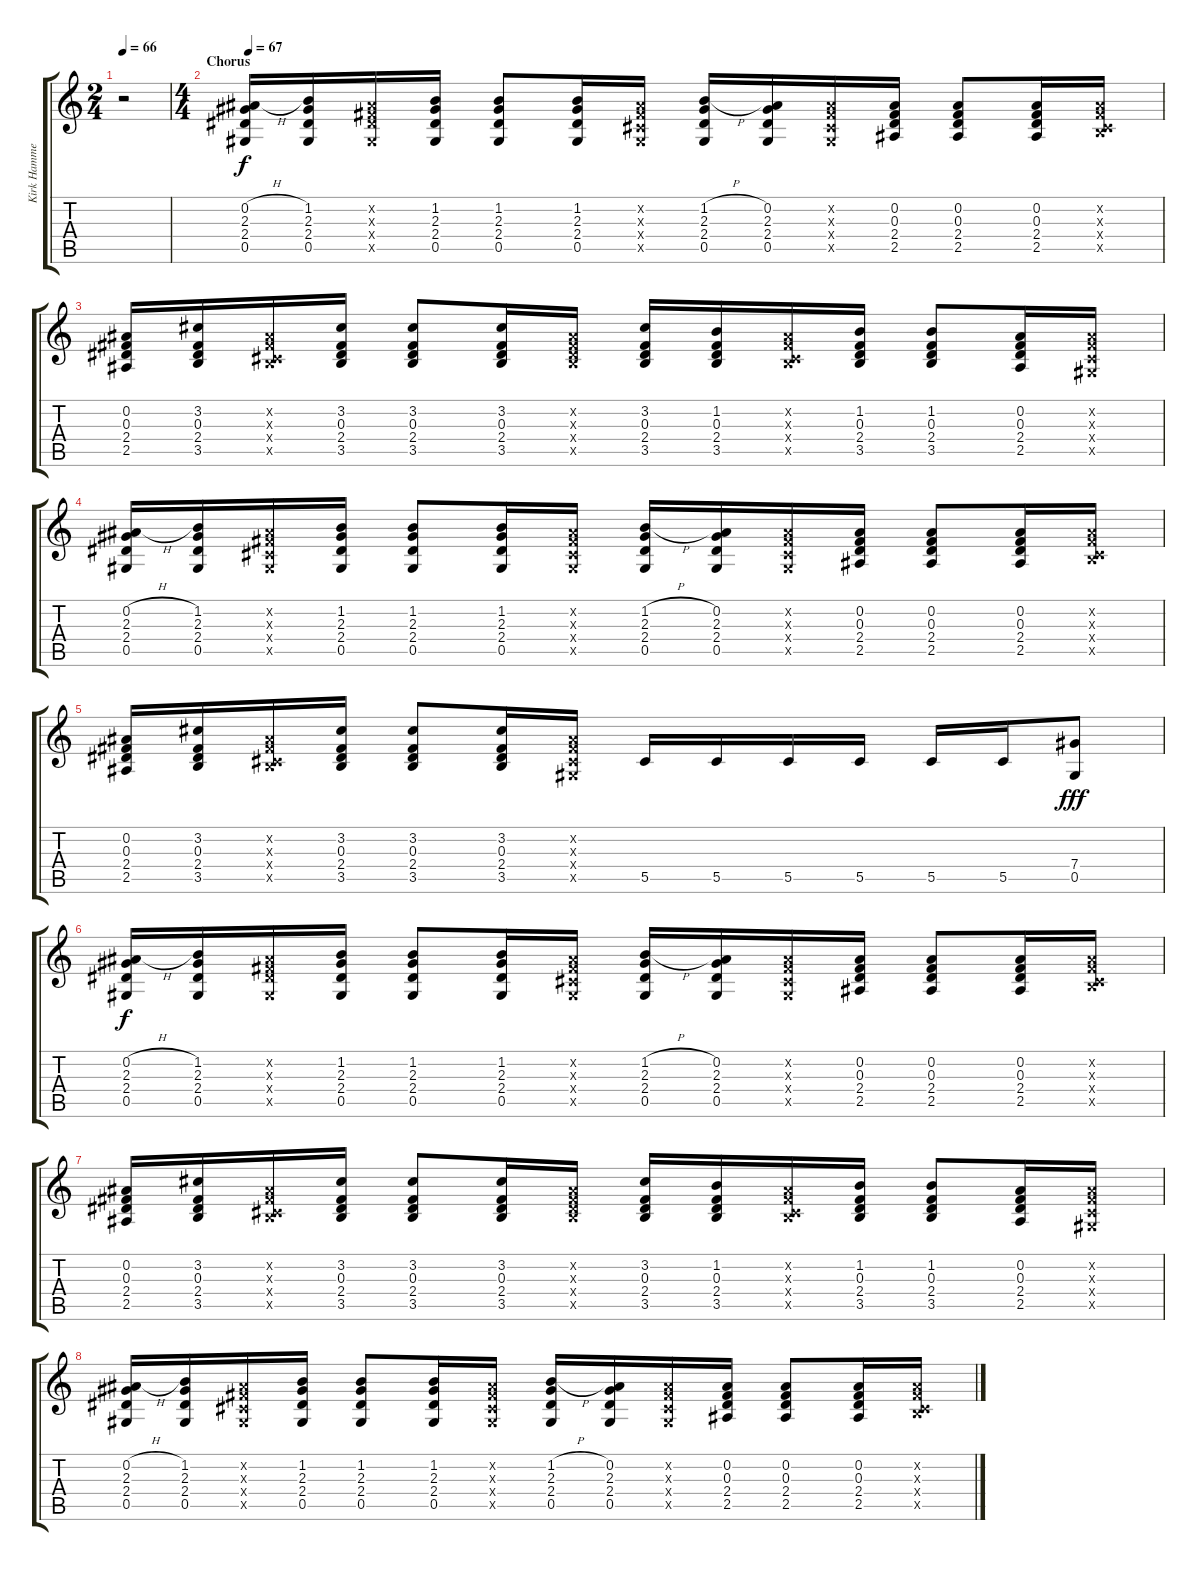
\track ("Kirk Hammett (Distortion Guitar)" "Kirk Hamme") {instrument distortionguitar}
\staff {score tabs}
\tuning (Eb4 Bb3 Gb3 Db3 Ab2 Eb2) {hide}
\ts (2 4)
\tempo 66
\clef g2
\ks c
r.2{dy f} |
\ts (4 4)
\section ("" "Chorus")
\tempo 67
(0.2{h} 2.3 2.4 0.5).16 (1.2 2.3 2.4 0.5).16 (0.2{x} 0.3{x} 2.4{x} 0.5{x}).16 (1.2 2.3 2.4 0.5).16 (1.2 2.3 2.4 0.5).8 (1.2 2.3 2.4 0.5).16 (0.2{x} 0.3{x} 0.4{x} 0.5{x}).16 (1.2{h} 2.3 2.4 0.5).16 (0.2 2.3 2.4 0.5).16 (0.2{x} 0.3{x} 0.4{x} 0.5{x}).16 (0.2 0.3 2.4 2.5).16 (0.2 0.3 2.4 2.5).8 (0.2 0.3 2.4 2.5).16 (0.2{x} 0.3{x} 0.4{x} 3.5{x}).16 |
(0.2 0.3 2.4 2.5).16 (3.2 0.3 2.4 3.5).16 (0.2{x} 0.3{x} 0.4{x} 3.5{x}).16 (3.2 0.3 2.4 3.5).16 (3.2 0.3 2.4 3.5).8 (3.2 0.3 2.4 3.5).16 (0.2{x} 0.3{x} 2.4{x} 3.5{x}).16 (3.2 0.3 2.4 3.5).16 (1.2 0.3 2.4 3.5).16 (0.2{x} 0.3{x} 0.4{x} 3.5{x}).16 (1.2 0.3 2.4 3.5).16 (1.2 0.3 2.4 3.5).8 (0.2 0.3 2.4 2.5).16 (0.2{x} 0.3{x} 0.4{x} 0.5{x}).16 |
(0.2{h} 2.3 2.4 0.5).16 (1.2 2.3 2.4 0.5).16 (0.2{x} 0.3{x} 0.4{x} 0.5{x}).16 (1.2 2.3 2.4 0.5).16 (1.2 2.3 2.4 0.5).8 (1.2 2.3 2.4 0.5).16 (0.2{x} 0.3{x} 0.4{x} 0.5{x}).16 (1.2{h} 2.3 2.4 0.5).16 (0.2 2.3 2.4 0.5).16 (0.2{x} 0.3{x} 0.4{x} 0.5{x}).16 (0.2 0.3 2.4 2.5).16 (0.2 0.3 2.4 2.5).8 (0.2 0.3 2.4 2.5).16 (0.2{x} 0.3{x} 0.4{x} 3.5{x}).16 |
(0.2 0.3 2.4 2.5).16 (3.2 0.3 2.4 3.5).16 (0.2{x} 0.3{x} 0.4{x} 3.5{x}).16 (3.2 0.3 2.4 3.5).16 (3.2 0.3 2.4 3.5).8 (3.2 0.3 2.4 3.5).16 (0.2{x} 0.3{x} 0.4{x} 0.5{x}).16 5.5.16 5.5.16 5.5.16 5.5.16 5.5.16 5.5.16 (7.4 0.5).8{dy fff} |
(0.2{h} 2.3 2.4 0.5).16{dy f} (1.2 2.3 2.4 0.5).16 (0.2{x} 0.3{x} 2.4{x} 0.5{x}).16 (1.2 2.3 2.4 0.5).16 (1.2 2.3 2.4 0.5).8 (1.2 2.3 2.4 0.5).16 (0.2{x} 0.3{x} 0.4{x} 0.5{x}).16 (1.2{h} 2.3 2.4 0.5).16 (0.2 2.3 2.4 0.5).16 (0.2{x} 0.3{x} 0.4{x} 0.5{x}).16 (0.2 0.3 2.4 2.5).16 (0.2 0.3 2.4 2.5).8 (0.2 0.3 2.4 2.5).16 (0.2{x} 0.3{x} 0.4{x} 3.5{x}).16 |
(0.2 0.3 2.4 2.5).16 (3.2 0.3 2.4 3.5).16 (0.2{x} 0.3{x} 0.4{x} 3.5{x}).16 (3.2 0.3 2.4 3.5).16 (3.2 0.3 2.4 3.5).8 (3.2 0.3 2.4 3.5).16 (0.2{x} 0.3{x} 2.4{x} 3.5{x}).16 (3.2 0.3 2.4 3.5).16 (1.2 0.3 2.4 3.5).16 (0.2{x} 0.3{x} 0.4{x} 3.5{x}).16 (1.2 0.3 2.4 3.5).16 (1.2 0.3 2.4 3.5).8 (0.2 0.3 2.4 2.5).16 (0.2{x} 0.3{x} 0.4{x} 0.5{x}).16 |
(0.2{h} 2.3 2.4 0.5).16 (1.2 2.3 2.4 0.5).16 (0.2{x} 0.3{x} 0.4{x} 0.5{x}).16 (1.2 2.3 2.4 0.5).16 (1.2 2.3 2.4 0.5).8 (1.2 2.3 2.4 0.5).16 (0.2{x} 0.3{x} 0.4{x} 0.5{x}).16 (1.2{h} 2.3 2.4 0.5).16 (0.2 2.3 2.4 0.5).16 (0.2{x} 0.3{x} 0.4{x} 0.5{x}).16 (0.2 0.3 2.4 2.5).16 (0.2 0.3 2.4 2.5).8 (0.2 0.3 2.4 2.5).16 (0.2{x} 0.3{x} 0.4{x} 3.5{x}).16
